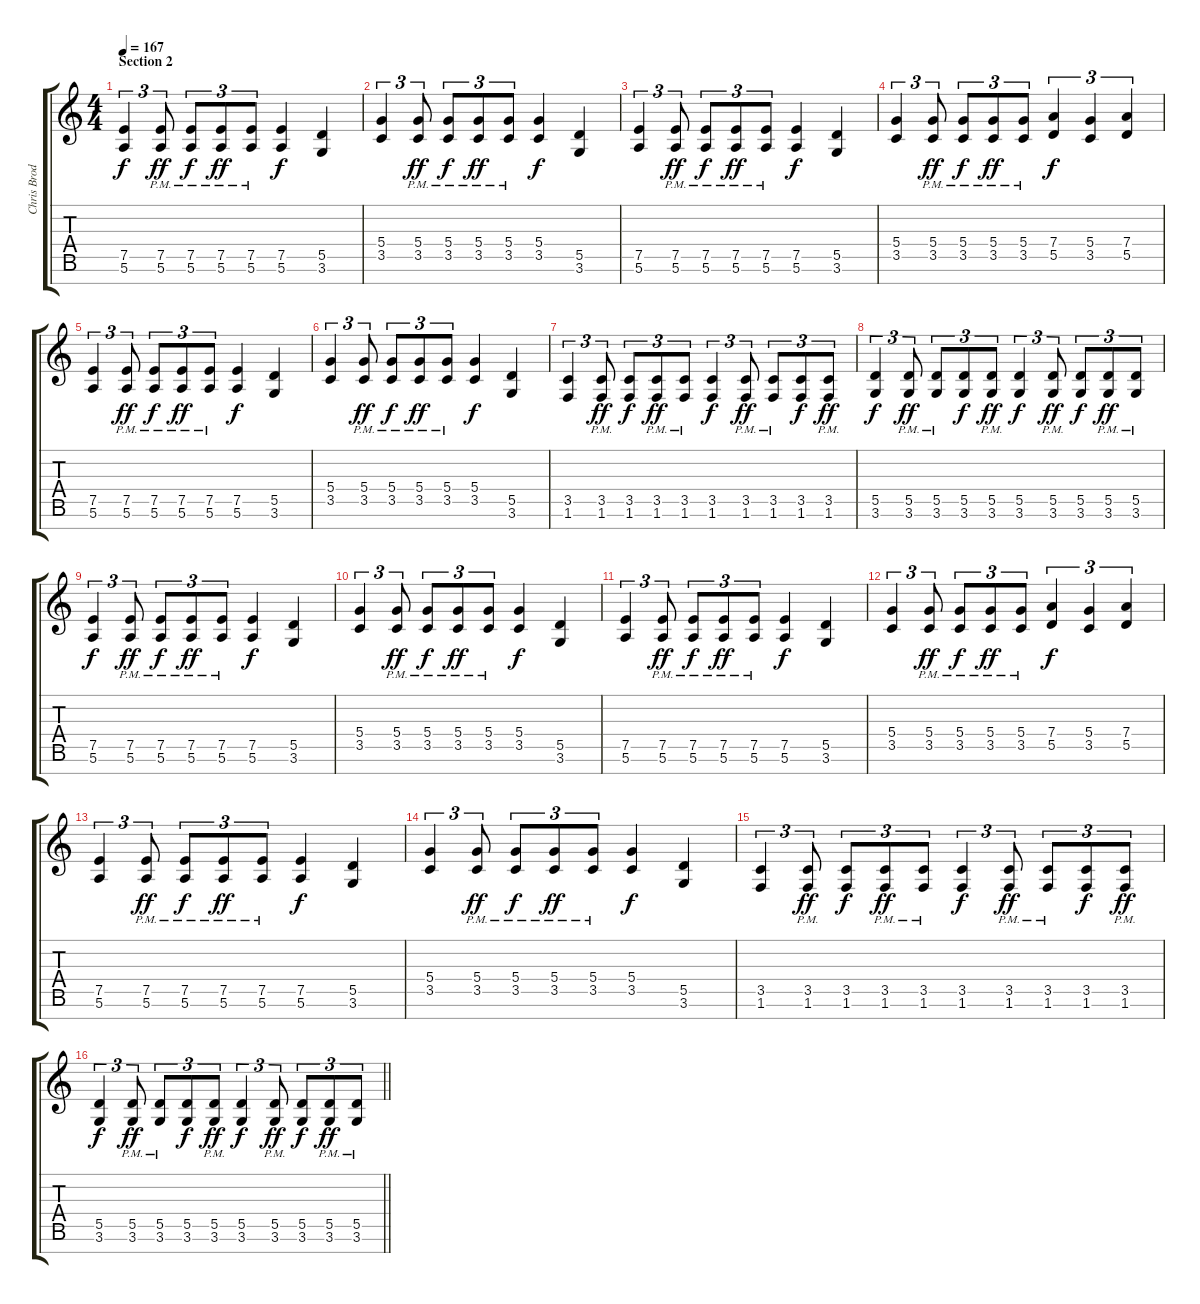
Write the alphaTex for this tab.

\track ("Chris Broderick" "Chris Brod") {instrument distortionguitar}
\staff {score tabs}
\tuning (E4 B3 G3 D3 A2 E2 B1) {hide}
\ts (4 4)
\section ("" "Section 2")
\tempo 167
\clef g2
\ks c
(7.5 5.6).4{tu (3 2) dy f} (7.5{pm} 5.6{pm}).8{tu (3 2) dy ff} (7.5{pm} 5.6{pm}).8{tu (3 2) dy f} (7.5{pm} 5.6{pm}).8{tu (3 2) dy ff} (7.5{pm} 5.6{pm}).8{tu (3 2)} (7.5 5.6).4{dy f} (5.5 3.6).4 |
(5.4 3.5).4{tu (3 2)} (5.4{pm} 3.5{pm}).8{tu (3 2) dy ff} (5.4{pm} 3.5{pm}).8{tu (3 2) dy f} (5.4{pm} 3.5{pm}).8{tu (3 2) dy ff} (5.4{pm} 3.5{pm}).8{tu (3 2)} (5.4 3.5).4{dy f} (5.5 3.6).4 |
(7.5 5.6).4{tu (3 2)} (7.5{pm} 5.6{pm}).8{tu (3 2) dy ff} (7.5{pm} 5.6{pm}).8{tu (3 2) dy f} (7.5{pm} 5.6{pm}).8{tu (3 2) dy ff} (7.5{pm} 5.6{pm}).8{tu (3 2)} (7.5 5.6).4{dy f} (5.5 3.6).4 |
(5.4 3.5).4{tu (3 2)} (5.4{pm} 3.5{pm}).8{tu (3 2) dy ff} (5.4{pm} 3.5{pm}).8{tu (3 2) dy f} (5.4{pm} 3.5{pm}).8{tu (3 2) dy ff} (5.4{pm} 3.5{pm}).8{tu (3 2)} (7.4 5.5).4{tu (3 2) dy f} (5.4 3.5).4{tu (3 2)} (7.4 5.5).4{tu (3 2)} |
(7.5 5.6).4{tu (3 2)} (7.5{pm} 5.6{pm}).8{tu (3 2) dy ff} (7.5{pm} 5.6{pm}).8{tu (3 2) dy f} (7.5{pm} 5.6{pm}).8{tu (3 2) dy ff} (7.5{pm} 5.6{pm}).8{tu (3 2)} (7.5 5.6).4{dy f} (5.5 3.6).4 |
(5.4 3.5).4{tu (3 2)} (5.4{pm} 3.5{pm}).8{tu (3 2) dy ff} (5.4{pm} 3.5{pm}).8{tu (3 2) dy f} (5.4{pm} 3.5{pm}).8{tu (3 2) dy ff} (5.4{pm} 3.5{pm}).8{tu (3 2)} (5.4 3.5).4{dy f} (5.5 3.6).4 |
(3.5 1.6).4{tu (3 2)} (3.5{pm} 1.6{pm}).8{tu (3 2) dy ff} (3.5 1.6).8{tu (3 2) dy f} (3.5{pm} 1.6{pm}).8{tu (3 2) dy ff} (3.5{pm} 1.6{pm}).8{tu (3 2)} (3.5 1.6).4{tu (3 2) dy f} (3.5{pm} 1.6{pm}).8{tu (3 2) dy ff} (3.5{pm} 1.6{pm}).8{tu (3 2)} (3.5 1.6).8{tu (3 2) dy f} (3.5{pm} 1.6{pm}).8{tu (3 2) dy ff} |
(5.5 3.6).4{tu (3 2) dy f} (5.5{pm} 3.6{pm}).8{tu (3 2) dy ff} (5.5{pm} 3.6{pm}).8{tu (3 2)} (5.5 3.6).8{tu (3 2) dy f} (5.5{pm} 3.6{pm}).8{tu (3 2) dy ff} (5.5 3.6).4{tu (3 2) dy f} (5.5{pm} 3.6{pm}).8{tu (3 2) dy ff} (5.5 3.6).8{tu (3 2) dy f} (5.5{pm} 3.6{pm}).8{tu (3 2) dy ff} (5.5{pm} 3.6{pm}).8{tu (3 2)} |
(7.5 5.6).4{tu (3 2) dy f} (7.5{pm} 5.6{pm}).8{tu (3 2) dy ff} (7.5{pm} 5.6{pm}).8{tu (3 2) dy f} (7.5{pm} 5.6{pm}).8{tu (3 2) dy ff} (7.5{pm} 5.6{pm}).8{tu (3 2)} (7.5 5.6).4{dy f} (5.5 3.6).4 |
(5.4 3.5).4{tu (3 2)} (5.4{pm} 3.5{pm}).8{tu (3 2) dy ff} (5.4{pm} 3.5{pm}).8{tu (3 2) dy f} (5.4{pm} 3.5{pm}).8{tu (3 2) dy ff} (5.4{pm} 3.5{pm}).8{tu (3 2)} (5.4 3.5).4{dy f} (5.5 3.6).4 |
(7.5 5.6).4{tu (3 2)} (7.5{pm} 5.6{pm}).8{tu (3 2) dy ff} (7.5{pm} 5.6{pm}).8{tu (3 2) dy f} (7.5{pm} 5.6{pm}).8{tu (3 2) dy ff} (7.5{pm} 5.6{pm}).8{tu (3 2)} (7.5 5.6).4{dy f} (5.5 3.6).4 |
(5.4 3.5).4{tu (3 2)} (5.4{pm} 3.5{pm}).8{tu (3 2) dy ff} (5.4{pm} 3.5{pm}).8{tu (3 2) dy f} (5.4{pm} 3.5{pm}).8{tu (3 2) dy ff} (5.4{pm} 3.5{pm}).8{tu (3 2)} (7.4 5.5).4{tu (3 2) dy f} (5.4 3.5).4{tu (3 2)} (7.4 5.5).4{tu (3 2)} |
(7.5 5.6).4{tu (3 2)} (7.5{pm} 5.6{pm}).8{tu (3 2) dy ff} (7.5{pm} 5.6{pm}).8{tu (3 2) dy f} (7.5{pm} 5.6{pm}).8{tu (3 2) dy ff} (7.5{pm} 5.6{pm}).8{tu (3 2)} (7.5 5.6).4{dy f} (5.5 3.6).4 |
(5.4 3.5).4{tu (3 2)} (5.4{pm} 3.5{pm}).8{tu (3 2) dy ff} (5.4{pm} 3.5{pm}).8{tu (3 2) dy f} (5.4{pm} 3.5{pm}).8{tu (3 2) dy ff} (5.4{pm} 3.5{pm}).8{tu (3 2)} (5.4 3.5).4{dy f} (5.5 3.6).4 |
(3.5 1.6).4{tu (3 2)} (3.5{pm} 1.6{pm}).8{tu (3 2) dy ff} (3.5 1.6).8{tu (3 2) dy f} (3.5{pm} 1.6{pm}).8{tu (3 2) dy ff} (3.5{pm} 1.6{pm}).8{tu (3 2)} (3.5 1.6).4{tu (3 2) dy f} (3.5{pm} 1.6{pm}).8{tu (3 2) dy ff} (3.5{pm} 1.6{pm}).8{tu (3 2)} (3.5 1.6).8{tu (3 2) dy f} (3.5{pm} 1.6{pm}).8{tu (3 2) dy ff} |
\barLineRight lightlight
(5.5 3.6).4{tu (3 2) dy f} (5.5{pm} 3.6{pm}).8{tu (3 2) dy ff} (5.5{pm} 3.6{pm}).8{tu (3 2)} (5.5 3.6).8{tu (3 2) dy f} (5.5{pm} 3.6{pm}).8{tu (3 2) dy ff} (5.5 3.6).4{tu (3 2) dy f} (5.5{pm} 3.6{pm}).8{tu (3 2) dy ff} (5.5 3.6).8{tu (3 2) dy f} (5.5{pm} 3.6{pm}).8{tu (3 2) dy ff} (5.5{pm} 3.6{pm}).8{tu (3 2)}
